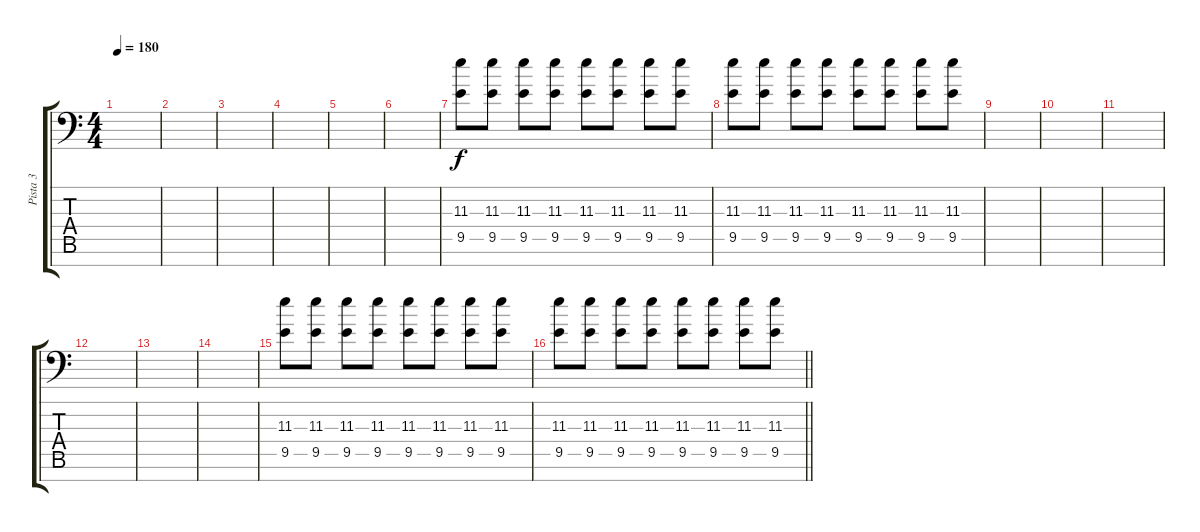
\track ("Pista 3" "Pista 3") {instrument overdrivenguitar}
\staff {score tabs}
\tuning (D4 A3 F3 C3 G2 D2 A1) {hide}
\ts (4 4)
\tempo 180
\clef f4
\ks c
|
|
|
|
|
|
(11.3 9.5).8 (11.3 9.5).8 (11.3 9.5).8 (11.3 9.5).8 (11.3 9.5).8 (11.3 9.5).8 (11.3 9.5).8 (11.3 9.5).8 |
(11.3 9.5).8 (11.3 9.5).8 (11.3 9.5).8 (11.3 9.5).8 (11.3 9.5).8 (11.3 9.5).8 (11.3 9.5).8 (11.3 9.5).8 |
|
|
|
|
|
|
(11.3 9.5).8 (11.3 9.5).8 (11.3 9.5).8 (11.3 9.5).8 (11.3 9.5).8 (11.3 9.5).8 (11.3 9.5).8 (11.3 9.5).8 |
\barLineRight lightlight
(11.3 9.5).8 (11.3 9.5).8 (11.3 9.5).8 (11.3 9.5).8 (11.3 9.5).8 (11.3 9.5).8 (11.3 9.5).8 (11.3 9.5).8
